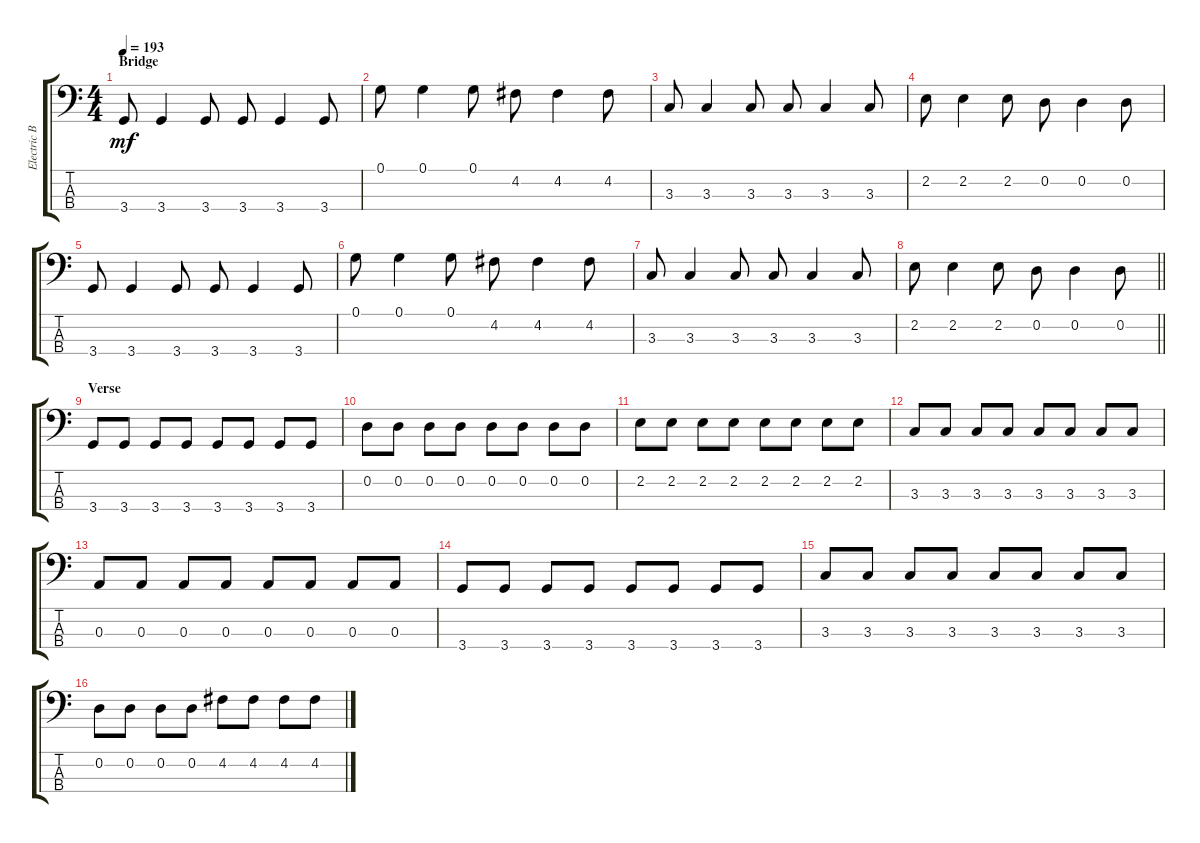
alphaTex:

\track ("Electric Bass" "Electric B") {instrument electricbassfinger}
\staff {score tabs}
\tuning (G2 D2 A1 E1) {hide}
\ts (4 4)
\section ("" "Bridge")
\tempo 193
\clef f4
\ks c
3.4.8{dy mf} 3.4.4 3.4.8 3.4.8 3.4.4 3.4.8 |
0.1.8 0.1.4 0.1.8 4.2.8 4.2.4 4.2.8 |
3.3.8 3.3.4 3.3.8 3.3.8 3.3.4 3.3.8 |
2.2.8 2.2.4 2.2.8 0.2.8 0.2.4 0.2.8 |
3.4.8 3.4.4 3.4.8 3.4.8 3.4.4 3.4.8 |
0.1.8 0.1.4 0.1.8 4.2.8 4.2.4 4.2.8 |
3.3.8 3.3.4 3.3.8 3.3.8 3.3.4 3.3.8 |
\barLineRight lightlight
2.2.8 2.2.4 2.2.8 0.2.8 0.2.4 0.2.8 |
\section ("" "Verse")
3.4.8 3.4.8 3.4.8 3.4.8 3.4.8 3.4.8 3.4.8 3.4.8 |
0.2.8 0.2.8 0.2.8 0.2.8 0.2.8 0.2.8 0.2.8 0.2.8 |
2.2.8 2.2.8 2.2.8 2.2.8 2.2.8 2.2.8 2.2.8 2.2.8 |
3.3.8 3.3.8 3.3.8 3.3.8 3.3.8 3.3.8 3.3.8 3.3.8 |
0.3.8 0.3.8 0.3.8 0.3.8 0.3.8 0.3.8 0.3.8 0.3.8 |
3.4.8 3.4.8 3.4.8 3.4.8 3.4.8 3.4.8 3.4.8 3.4.8 |
3.3.8 3.3.8 3.3.8 3.3.8 3.3.8 3.3.8 3.3.8 3.3.8 |
0.2.8 0.2.8 0.2.8 0.2.8 4.2.8 4.2.8 4.2.8 4.2.8
